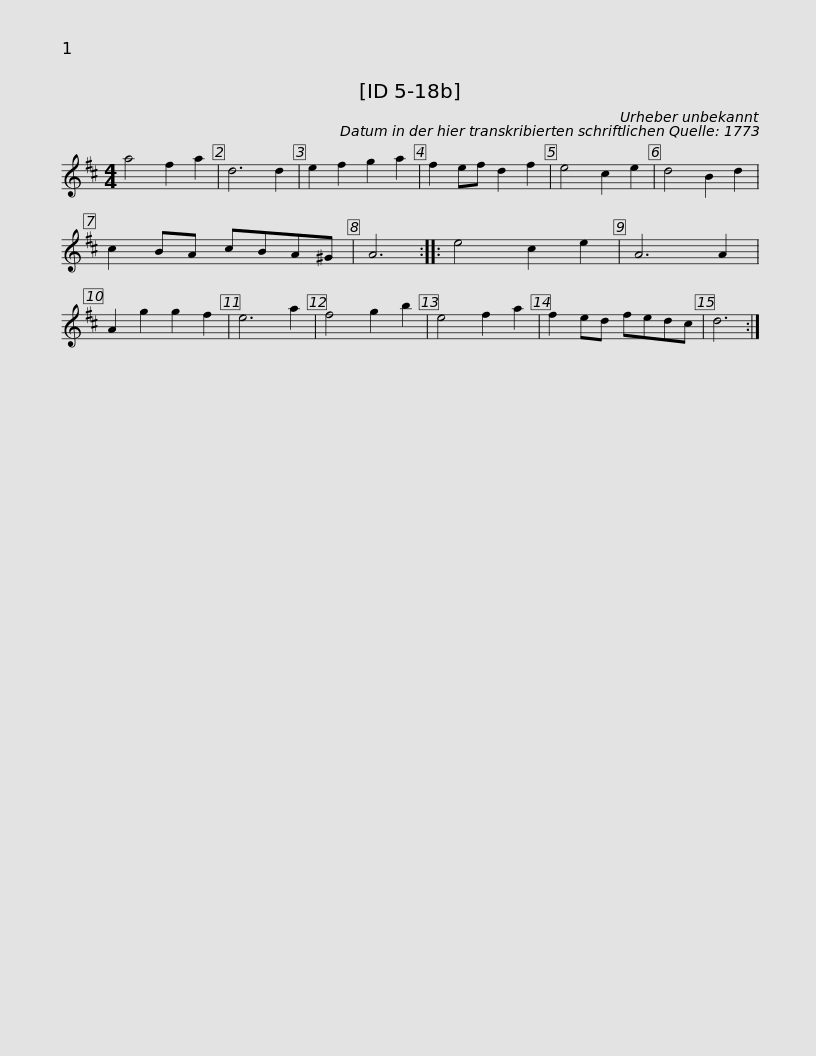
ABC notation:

X:1
L:1/8
M:4/4
I:linebreak $
K:D
V:1 treble
V:1
 a4 f2 a2 | d6 d2 | e2 f2 g2 a2 | f2 ef d2 f2 | e4 c2 e2 | %5
 d4 B2 d2 | c2 BA cBA^G | A6 :: e4 c2 e2 | A6 A2 |$ %10
 A2 g2 g2 f2 | e6 a2 | f4 g2 b2 | e4 f2 a2 | f2 ed fedc | %15
 d6 :| %16
